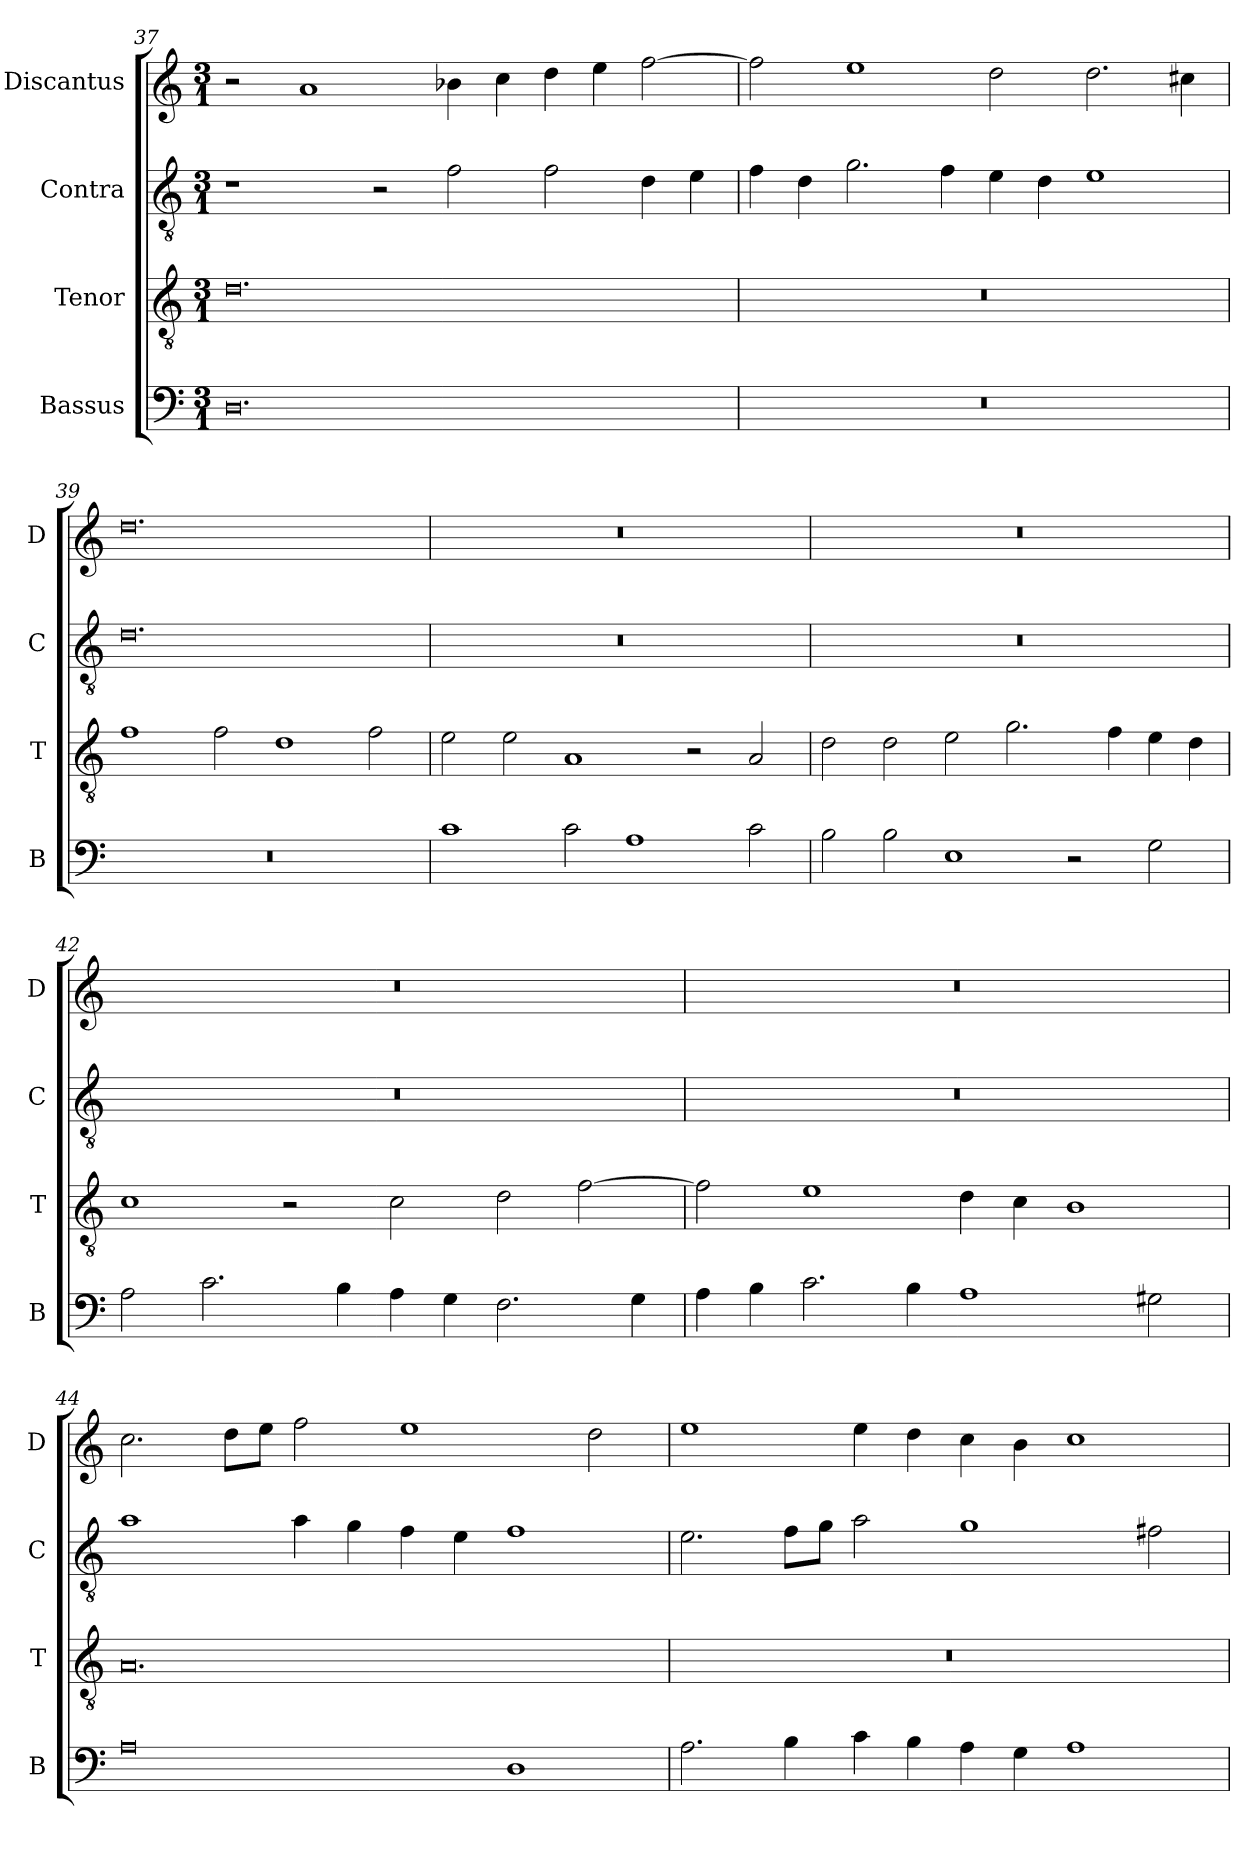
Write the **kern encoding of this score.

**kern	**kern	**kern	**kern
*part4	*part3	*part2	*part1
*staff4	*staff3	*staff2	*staff1
*I"Bassus	*I"Tenor	*I"Contra	*I"Discantus
*I'B	*I'T	*I'C	*I'D
*clefF4	*clefGv2	*clefGv2	*clefG2
*k[]	*k[]	*k[]	*k[]
*M3/1	*M3/1	*M3/1	*M3/1
=37	=37	=37	=37
0.D	0.d	1r	2r
.	.	.	1a
.	.	2r	.
.	.	2f\	4b-X\
.	.	.	4cc\
.	.	2f\	4dd\
.	.	.	4ee\
.	.	4d\	[2ff\
.	.	4e\	.
=38	=38	=38	=38
0.r	0.r	4f\	2ff\]
.	.	4d\	.
.	.	2.g\	1ee
.	.	4f\	.
.	.	4e\	2dd\
.	.	4d\	.
.	.	1e	2.dd\
.	.	.	4cc#X\
=39	=39	=39	=39
0.r	1f	0.d	0.dd
.	2f\	.	.
.	1d	.	.
.	2f\	.	.
=40	=40	=40	=40
1c	2e\	0.r	0.r
.	2e\	.	.
2c\	1A	.	.
1A	.	.	.
.	2r	.	.
2c\	2A/	.	.
=41	=41	=41	=41
2B\	2d\	0.r	0.r
2B\	2d\	.	.
1E	2e\	.	.
.	2.g\	.	.
2r	.	.	.
.	4f\	.	.
2G\	4e\	.	.
.	4d\	.	.
=42	=42	=42	=42
2A\	1c	0.r	0.r
2.c\	.	.	.
.	2r	.	.
4B\	.	.	.
4A\	2c\	.	.
4G\	.	.	.
2.F\	2d\	.	.
.	[2f\	.	.
4G\	.	.	.
=43	=43	=43	=43
4A\	2f\]	0.r	0.r
4B\	.	.	.
2.c\	1e	.	.
4B\	.	.	.
1A	4d\	.	.
.	4c\	.	.
.	1B	.	.
2G#X\	.	.	.
=44	=44	=44	=44
0A	0.A	1a	2.cc\
.	.	.	8dd\L
.	.	.	8ee\J
.	.	4a\	2ff\
.	.	4g\	.
.	.	4f\	1ee
.	.	4e\	.
1D	.	1f	.
.	.	.	2dd\
=45	=45	=45	=45
2.A\	0.r	2.e\	1ee
4B\	.	8f\L	.
.	.	8g\J	.
4c\	.	2a\	4ee\
4B\	.	.	4dd\
4A\	.	1g	4cc\
4G\	.	.	4b\
1A	.	.	1cc
.	.	2f#X\	.
=	=	=	=
*-	*-	*-	*-
